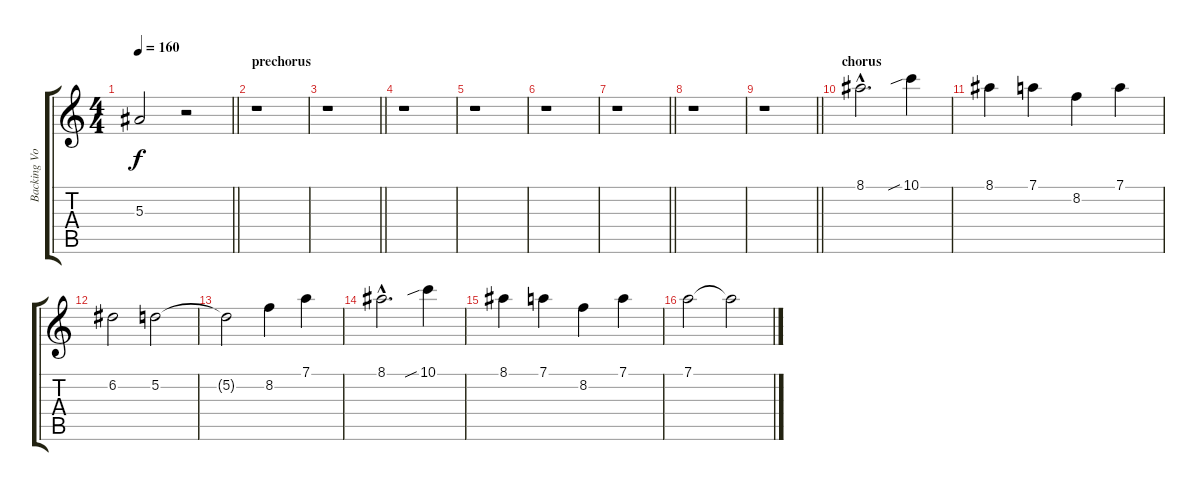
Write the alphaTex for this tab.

\track ("Backing Vocals #1" "Backing Vo") {instrument overdrivenguitar}
\staff {score tabs}
\tuning (D4 A3 F3 C3 G2 D2) {hide}
\ts (4 4)
\tempo 160
\clef g2
\barLineRight lightlight
\ks aminor
5.3{t}.2{dy f} r.2 |
\section ("" "prechorus")
r.1 |
\barLineRight lightlight
r.1 |
r.1 |
r.1 |
r.1 |
\barLineRight lightlight
r.1 |
r.1 |
\barLineRight lightlight
r.1 |
\section ("" "chorus")
8.1{hac}.2{d} 10.1{sib}.4 |
8.1.4 7.1.4 8.2.4 7.1.4 |
6.2.2 5.2.2 |
5.2{t}.2 8.2.4 7.1.4 |
8.1{hac}.2{d} 10.1{sib}.4 |
8.1.4 7.1.4 8.2.4 7.1.4 |
7.1.2 7.1{t}.2
